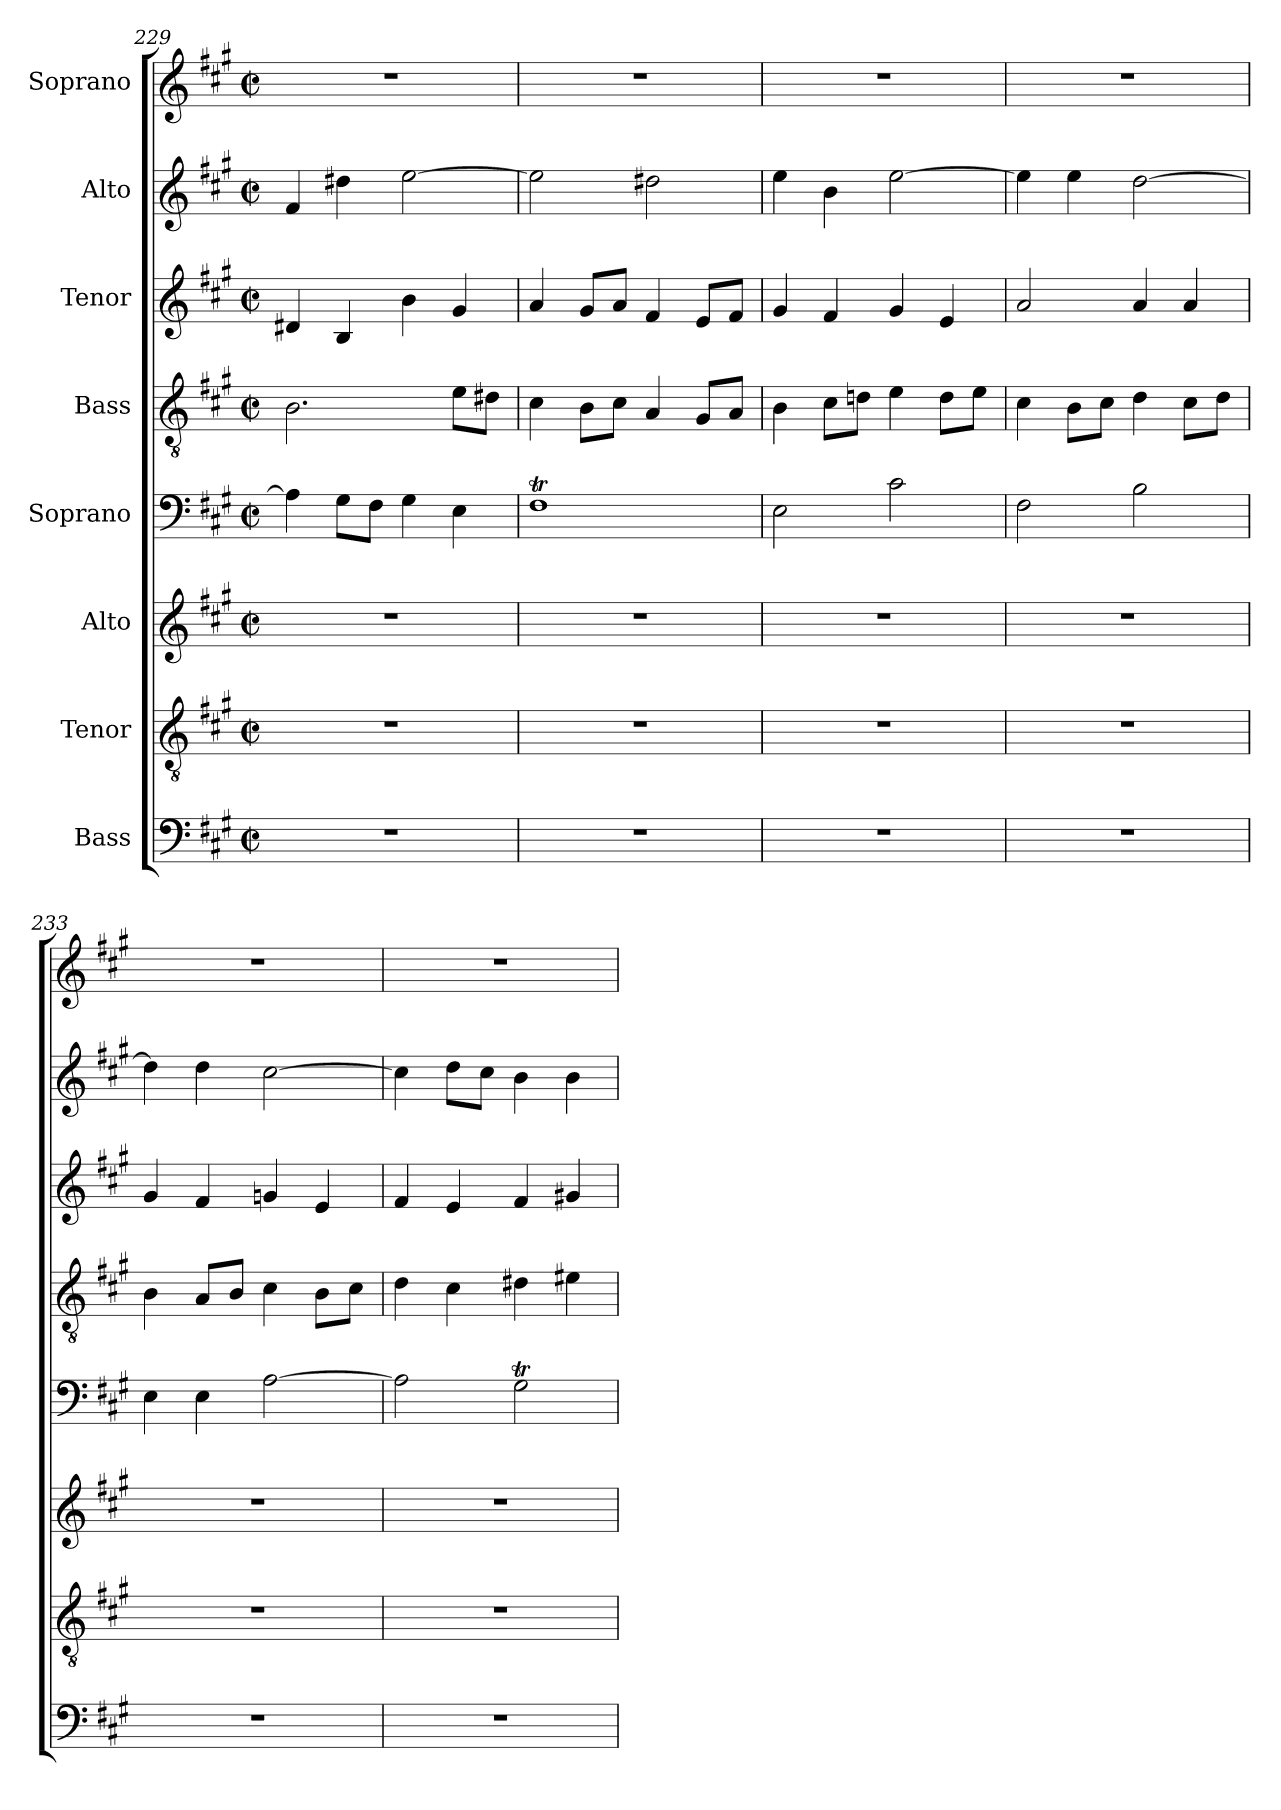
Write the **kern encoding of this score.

**kern	**kern	**kern	**kern	**kern	**kern	**kern	**kern
*part8	*part7	*part6	*part5	*part4	*part3	*part2	*part1
*staff8	*staff7	*staff6	*staff5	*staff4	*staff3	*staff2	*staff1
*I"Bass	*I"Tenor	*I"Alto	*I"Soprano	*I"Bass	*I"Tenor	*I"Alto	*I"Soprano
*clefF4	*clefGv2	*clefG2	*clefF4	*clefGv2	*clefG2	*clefG2	*clefG2
*k[f#c#g#]	*k[f#c#g#]	*k[f#c#g#]	*k[f#c#g#]	*k[f#c#g#]	*k[f#c#g#]	*k[f#c#g#]	*k[f#c#g#]
*A:	*A:	*A:	*A:	*A:	*A:	*A:	*A:
*M2/2	*M2/2	*M2/2	*M2/2	*M2/2	*M2/2	*M2/2	*M2/2
*met(c|)	*met(c|)	*met(c|)	*met(c|)	*met(c|)	*met(c|)	*met(c|)	*met(c|)
=229	=229	=229	=229	=229	=229	=229	=229
1r	1r	1r	4A\]	2.B\	4d#X/	4f#/	1r
.	.	.	8G#\L	.	4B/	4dd#X\	.
.	.	.	8F#\J	.	.	.	.
.	.	.	4G#\	.	4b\	[>2ee\	.
.	.	.	4E\	8e\L	4g#/	.	.
.	.	.	.	8d#X\J	.	.	.
=230	=230	=230	=230	=230	=230	=230	=230
1r	1r	1r	1F#T	4c#\	4a/	2ee\]	1r
.	.	.	.	8B\L	8g#/L	.	.
.	.	.	.	8c#\J	8a/J	.	.
.	.	.	.	4A/	4f#/	2dd#X\	.
.	.	.	.	8G#/L	8e/L	.	.
.	.	.	.	8A/J	8f#/J	.	.
=231	=231	=231	=231	=231	=231	=231	=231
1r	1r	1r	2E\	4B\	4g#/	4ee\	1r
.	.	.	.	8c#\L	4f#/	4b\	.
.	.	.	.	8dn\J	.	.	.
.	.	.	2c#\	4e\	4g#/	[>2ee\	.
.	.	.	.	8d\L	4e/	.	.
.	.	.	.	8e\J	.	.	.
=232	=232	=232	=232	=232	=232	=232	=232
1r	1r	1r	2F#\	4c#\	2a/	4ee\]	1r
.	.	.	.	8B\L	.	4ee\	.
.	.	.	.	8c#\J	.	.	.
.	.	.	2B\	4d\	4a/	[>2dd\	.
.	.	.	.	8c#\L	4a/	.	.
.	.	.	.	8d\J	.	.	.
=233	=233	=233	=233	=233	=233	=233	=233
1r	1r	1r	4E\	4B\	4g#/	4dd\]	1r
.	.	.	4E\	8A/L	4f#/	4dd\	.
.	.	.	.	8B/J	.	.	.
.	.	.	[<2A\	4c#\	4gn/	[<2cc#\	.
.	.	.	.	8B\L	4e/	.	.
.	.	.	.	8c#\J	.	.	.
!!LO:LB:g=z
=234	=234	=234	=234	=234	=234	=234	=234
1r	1r	1r	2A\]	4d\	4f#/	4cc#\]	1r
.	.	.	.	4c#\	4e/	8dd\L	.
.	.	.	.	.	.	8cc#\J	.
.	.	.	2G#t\	4d#X\	4f#/	4b\	.
.	.	.	.	4e#X\	4g#X/	4b\	.
=	=	=	=	=	=	=	=
*-	*-	*-	*-	*-	*-	*-	*-
